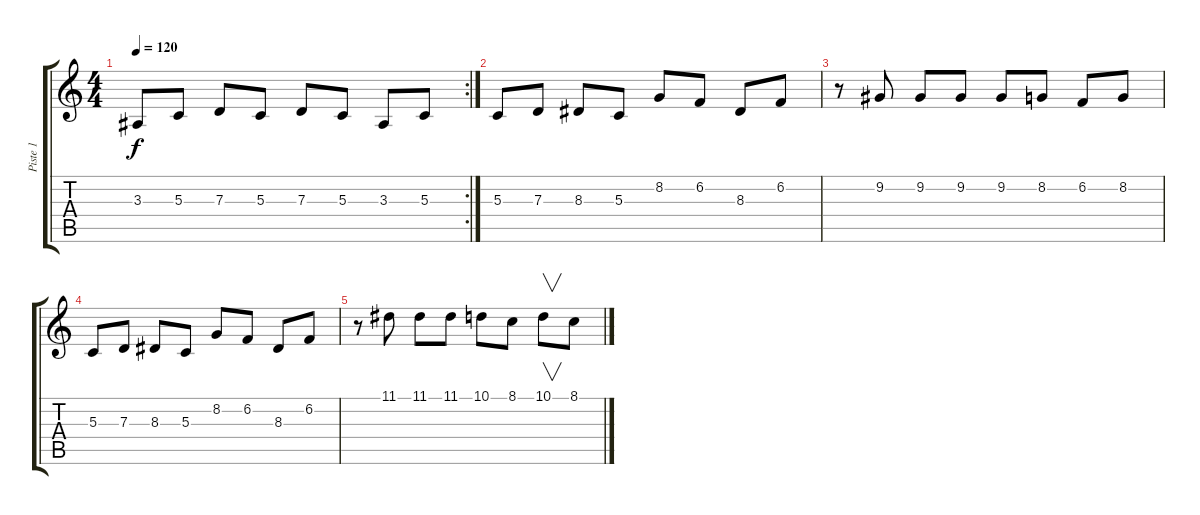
\track ("Piste 1" "Piste 1") {instrument acousticgrandpiano}
\staff {score tabs}
\tuning (E4 B3 G3 D3 A2 E2) {hide}
\rc 2
\ts (4 4)
\tempo 120
\clef g2
\ks c
3.3.8{dy f} 5.3.8 7.3.8 5.3.8 7.3.8 5.3.8 3.3.8 5.3.8 |
5.3.8 7.3.8 8.3.8 5.3.8 8.2.8 6.2.8 8.3.8 6.2.8 |
r.8 9.2.8 9.2.8 9.2.8 9.2.8 8.2.8 6.2.8 8.2.8 |
5.3.8 7.3.8 8.3.8 5.3.8 8.2.8 6.2.8 8.3.8 6.2.8 |
r.8 11.1.8 11.1.8 11.1.8 10.1.8 8.1.8 10.1.8{v} 8.1.8
